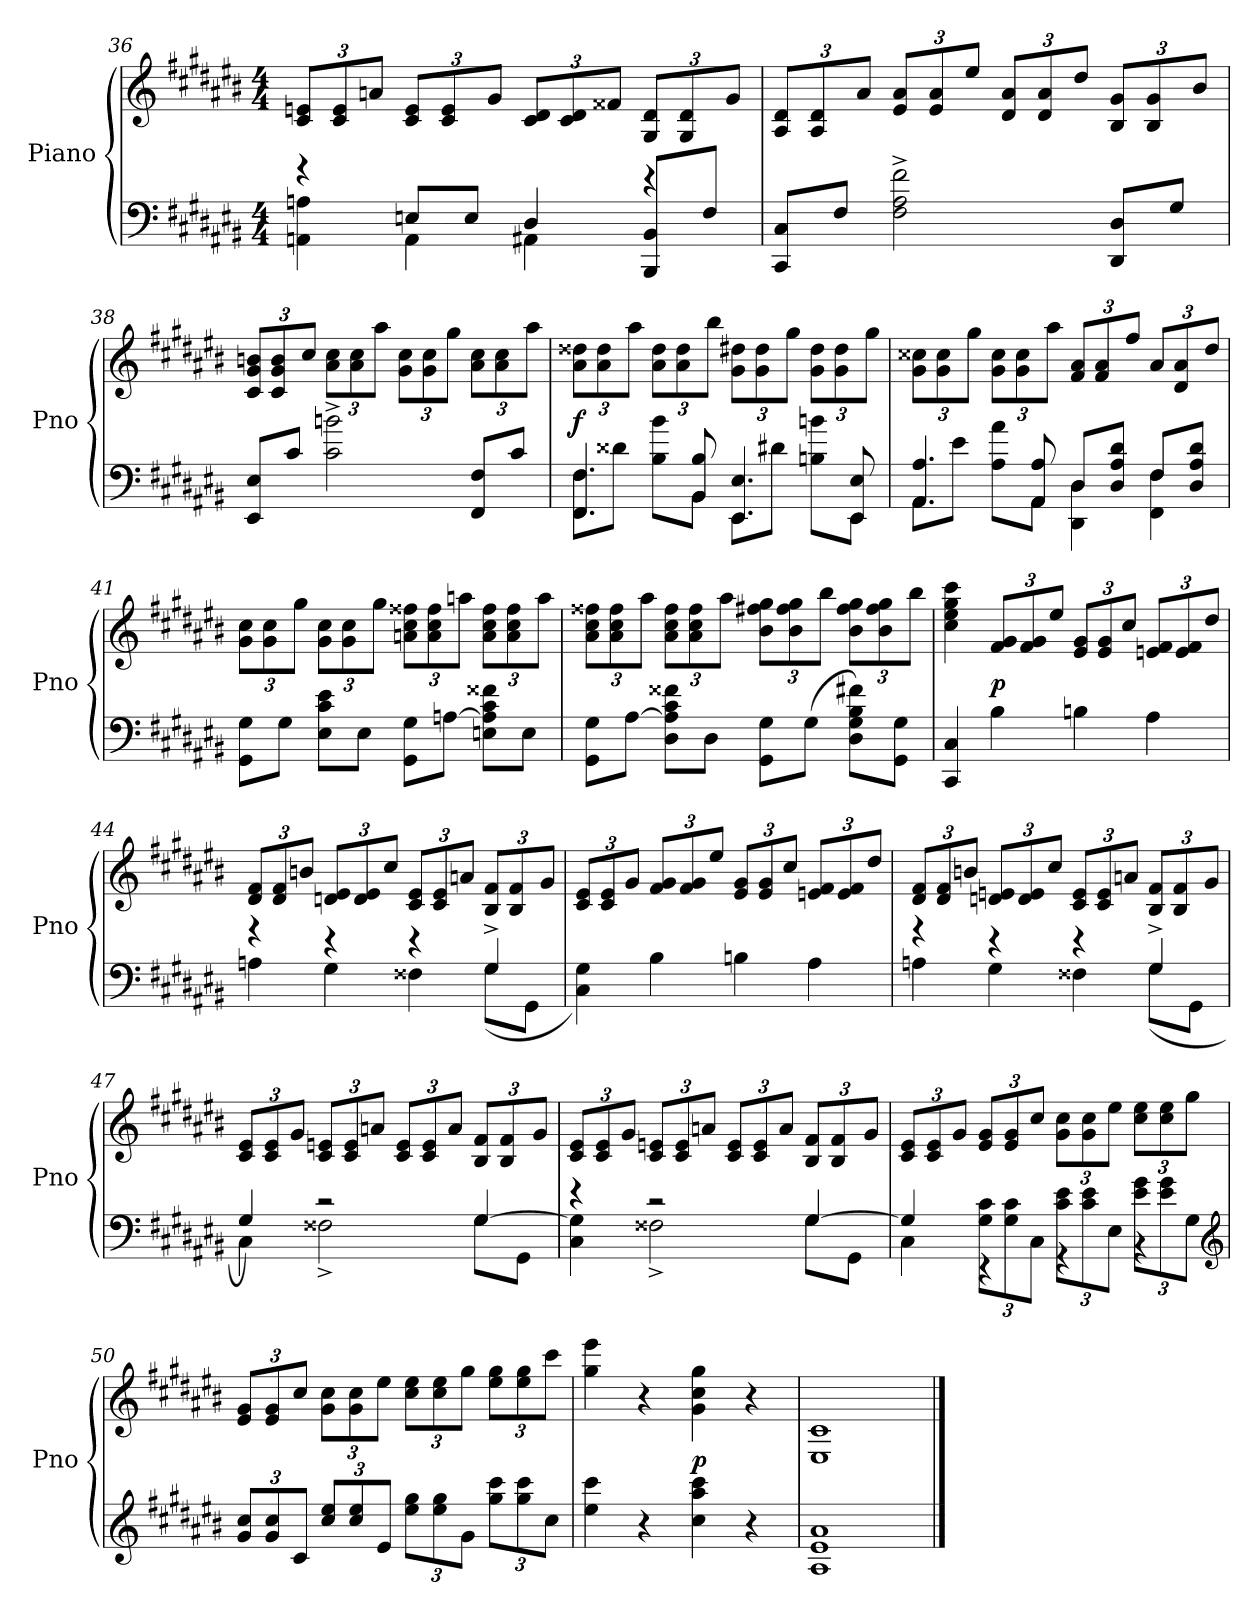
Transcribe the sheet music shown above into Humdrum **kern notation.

**kern	**kern	**dynam
*part1	*part1	*part1
*staff2	*staff1	*staff1/2
*I"Piano	*	*
*I'Pno	*	*
*clefF4	*clefG2	*
*k[f#c#g#d#a#e#b#]	*k[f#c#g#d#a#e#b#]	*
*M4/4	*M4/4	*
=36	=36	=36
*^	*	*
4r	4AAn\ 4An\	12c#/ 12en/L	.
.	.	12c#/ 12e/	.
.	.	12an/J	.
8En/L	4AA\	12c#/ 12e/L	.
.	.	12c#/ 12e/	.
8E/J	.	.	.
.	.	12g#/J	.
4D#/	4AA#X\	12c#/ 12d#/L	.
.	.	12c#/ 12d#/	.
.	.	12f##X/J	.
4r	8BBB#/ 8BB#/L	12G#/ 12d#/L	.
.	.	12G#/ 12d#/	.
.	8F#/J	.	.
.	.	12g#/J	.
*v	*v	*	*
=37	=37	=37
8CC#/ 8C#/L	12A#/ 12d#/L	.
.	12A#/ 12d#/	.
8F#/J	.	.
.	12a#/J	.
2F#^\ 2A#^\ 2f#^\	12e#/ 12a#/L	.
.	12e#/ 12a#/	.
.	12ee#/J	.
.	12d#/ 12a#/L	.
.	12d#/ 12a#/	.
.	12dd#/J	.
8DD#/ 8D#/L	12B#/ 12g#/L	.
.	12B#/ 12g#/	.
8G#/J	.	.
.	12b#/J	.
=38	=38	=38
8EE#/ 8E#/L	12c#/ 12g#/ 12bn/L	.
.	12c#/ 12g#/ 12b/	.
8c#/J	.	.
.	12cc#/J	.
2c#^\ 2bn^\	12a#\ 12cc#\L	.
.	12a#\ 12cc#\	.
.	12aa#\J	.
.	12g#\ 12cc#\L	.
.	12g#\ 12cc#\	.
.	12gg#\J	.
8FF#/ 8F#/L	12a#\ 12cc#\L	.
.	12a#\ 12cc#\	.
8c#/J	.	.
.	12aa#\J	.
=39	=39	=39
*^	*	*
8FF#\ 8F#\L	4.FF#/ 4.F#/	12a#\ 12dd##X\L	f
.	.	12a#\ 12dd##\	.
8d##X\J	.	.	.
.	.	12aa#\J	.
8B#\ 8b#\L	.	12a#\ 12dd##\L	.
.	.	12a#\ 12dd##\	.
8BB#\J	8BB#/ 8B#/	.	.
.	.	12bb#\J	.
8EE#\L	4.EE#/ 4.E#/	12g#\ 12dd#X\L	.
.	.	12g#\ 12dd#\	.
8d#X\J	.	.	.
.	.	12gg#\J	.
8Bn\ 8bn\L	.	12g#\ 12dd#\L	.
.	.	12g#\ 12dd#\	.
8EE#\J	8EE#/ 8E#/	.	.
.	.	12gg#\J	.
=40	=40	=40	=40
4.AA#/ 4.A#/	8AA#\L	12g#\ 12cc##X\L	.
.	.	12g#\ 12cc##\	.
.	8e#\J	.	.
.	.	12gg#\J	.
.	8A#\ 8a#\L	12g#\ 12cc##\L	.
.	.	12g#\ 12cc##\	.
8AA#/ 8A#/	8AA#\J	.	.
.	.	12aa#\J	.
8D#/L	4DD#\ 4D#\	12f#/ 12a#/L	.
.	.	12f#/ 12a#/	.
8D#/ 8A#/ 8d#/J	.	.	.
.	.	12ff#/J	.
8F#/L	4FF#\ 4F#\	12a#/L	.
.	.	12d#/ 12a#/	.
8D#/ 8A#/ 8d#/J	.	.	.
.	.	12dd#/J	.
*v	*v	*	*
=41	=41	=41
8GG#\ 8G#\L	12g#\ 12cc#\L	.
.	12g#\ 12cc#\	.
8G#\J	.	.
.	12gg#\J	.
8E#\ 8c#\ 8e#\L	12g#\ 12cc#\L	.
.	12g#\ 12cc#\	.
8E#\J	.	.
.	12gg#\J	.
8GG#\ 8G#\L	12an\ 12cc#\ 12ff##X\L	.
.	12a\ 12cc#\ 12ff##\	.
[8An\J	.	.
.	12aan\J	.
8En\ 8A]\ 8c#\ 8f##X\L	12a\ 12cc#\ 12ff##\L	.
.	12a\ 12cc#\ 12ff##\	.
8E\J	.	.
.	12aa\J	.
=42	=42	=42
8GG#\ 8G#\L	12a#\ 12cc#\ 12ff##X\L	.
.	12a#\ 12cc#\ 12ff##\	.
[8A#\J	.	.
.	12aa#\J	.
8D#\ 8A#]\ 8c#\ 8f##X\L	12a#\ 12cc#\ 12ff##\L	.
.	12a#\ 12cc#\ 12ff##\	.
8D#\J	.	.
.	12aa#\J	.
8GG#\ 8G#\L	12b#\ 12ff#X\ 12gg#\L	.
.	12b#\ 12ff#\ 12gg#\	.
(8G#\J	.	.
.	12bb#\J	.
8D#\ 8G#\ 8B#\ 8f#X\L)	12b#\ 12ff#\ 12gg#\L	.
.	12b#\ 12ff#\ 12gg#\	.
8GG#\ 8G#\J	.	.
.	12bb#\J	.
=43	=43	=43
4CC#/ 4C#/	4cc#\ 4ee#\ 4gg#\ 4ccc#\	.
4B#\	12f#/ 12g#/L	p
.	12f#/ 12g#/	.
.	12ee#/J	.
4Bn\	12e#/ 12g#/L	.
.	12e#/ 12g#/	.
.	12cc#/J	.
4A#\	12en/ 12f#/L	.
.	12e/ 12f#/	.
.	12dd#/J	.
=44	=44	=44
*^	*	*
4r	4An\	12d#/ 12f#/L	.
.	.	12d#/ 12f#/	.
.	.	12bn/J	.
4r	4G#\	12dn/ 12e#/L	.
.	.	12d/ 12e#/	.
.	.	12cc#/J	.
4r	4F##X\	12c#/ 12e#/L	.
.	.	12c#/ 12e#/	.
.	.	12an/J	.
4G#^/	(8G#\L	12B#/ 12f#/L	.
.	.	12B#/ 12f#/	.
.	8GG#\J	.	.
.	.	12g#/J	.
*v	*v	*	*
=45	=45	=45
4C#\ 4G#\)	12c#/ 12e#/L	.
.	12c#/ 12e#/	.
.	12g#/J	.
4B#\	12f#/ 12g#/L	.
.	12f#/ 12g#/	.
.	12ee#/J	.
4Bn\	12e#/ 12g#/L	.
.	12e#/ 12g#/	.
.	12cc#/J	.
4A#\	12en/ 12f#/L	.
.	12e/ 12f#/	.
.	12dd#/J	.
=46	=46	=46
*^	*	*
4r	4An\	12d#/ 12f#/L	.
.	.	12d#/ 12f#/	.
.	.	12bn/J	.
4r	4G#\	12dn/ 12en/L	.
.	.	12d/ 12e/	.
.	.	12cc#/J	.
4r	4F##X\	12c#/ 12e/L	.
.	.	12c#/ 12e/	.
.	.	12an/J	.
4G#^/	(8G#\L	12B#/ 12f#/L	.
.	.	12B#/ 12f#/	.
.	8GG#\J	.	.
.	.	12g#/J	.
=47	=47	=47	=47
4G#/)	4C#\	12c#/ 12e#/L	.
.	.	12c#/ 12e#/	.
.	.	12g#/J	.
2r	2F##X^\	12c#/ 12en/L	.
.	.	12c#/ 12e/	.
.	.	12an/J	.
.	.	12c#/ 12e/L	.
.	.	12c#/ 12e/	.
.	.	12a/J	.
[4G#/	8G#\L	12B#/ 12f#/L	.
.	.	12B#/ 12f#/	.
.	8GG#\J	.	.
.	.	12g#/J	.
=48	=48	=48	=48
4r	4C#\ 4G#]\	12c#/ 12e#/L	.
.	.	12c#/ 12e#/	.
.	.	12g#/J	.
2r	2F##X^\	12c#/ 12en/L	.
.	.	12c#/ 12e/	.
.	.	12an/J	.
.	.	12c#/ 12e/L	.
.	.	12c#/ 12e/	.
.	.	12a/J	.
[4G#/	8G#\L	12B#/ 12f#/L	.
.	.	12B#/ 12f#/	.
.	8GG#\J	.	.
.	.	12g#/J	.
=49	=49	=49	=49
4C#\	4G#/]	12c#/ 12e#/L	.
.	.	12c#/ 12e#/	.
.	.	12g#/J	.
12G#\ 12c#\L	4r	12e#/ 12g#/L	.
12G#\ 12c#\	.	12e#/ 12g#/	.
12C#\J	.	12cc#/J	.
12c#\ 12e#\L	4r	12g#\ 12cc#\L	.
12c#\ 12e#\	.	12g#\ 12cc#\	.
12E#\J	.	12ee#\J	.
12e#\ 12g#\L	4r	12cc#\ 12ee#\L	.
12e#\ 12g#\	.	12cc#\ 12ee#\	.
12G#\J	.	12gg#\J	.
*v	*v	*	*
*clefG2	*	*
=50	=50	=50
12g#/ 12cc#/L	12e#/ 12g#/L	.
12g#/ 12cc#/	12e#/ 12g#/	.
12c#/J	12cc#/J	.
12cc#/ 12ee#/L	12g#\ 12cc#\L	.
12cc#/ 12ee#/	12g#\ 12cc#\	.
12e#/J	12ee#\J	.
12ee#\ 12gg#\L	12cc#\ 12ee#\L	.
12ee#\ 12gg#\	12cc#\ 12ee#\	.
12g#\J	12gg#\J	.
12gg#\ 12ccc#\L	12ee#\ 12gg#\L	.
12gg#\ 12ccc#\	12ee#\ 12gg#\	.
12cc#\J	12ccc#\J	.
=51	=51	=51
4ee#\ 4ccc#\	4gg#\ 4eee#\	.
4r	4r	.
4cc#\ 4aa#\ 4ccc#\	4g#\ 4cc#\ 4gg#\	p
4r	4r	.
=52	=52	=52
1A# 1e# 1a#	1E# 1c#	.
==	==	==
*-	*-	*-
